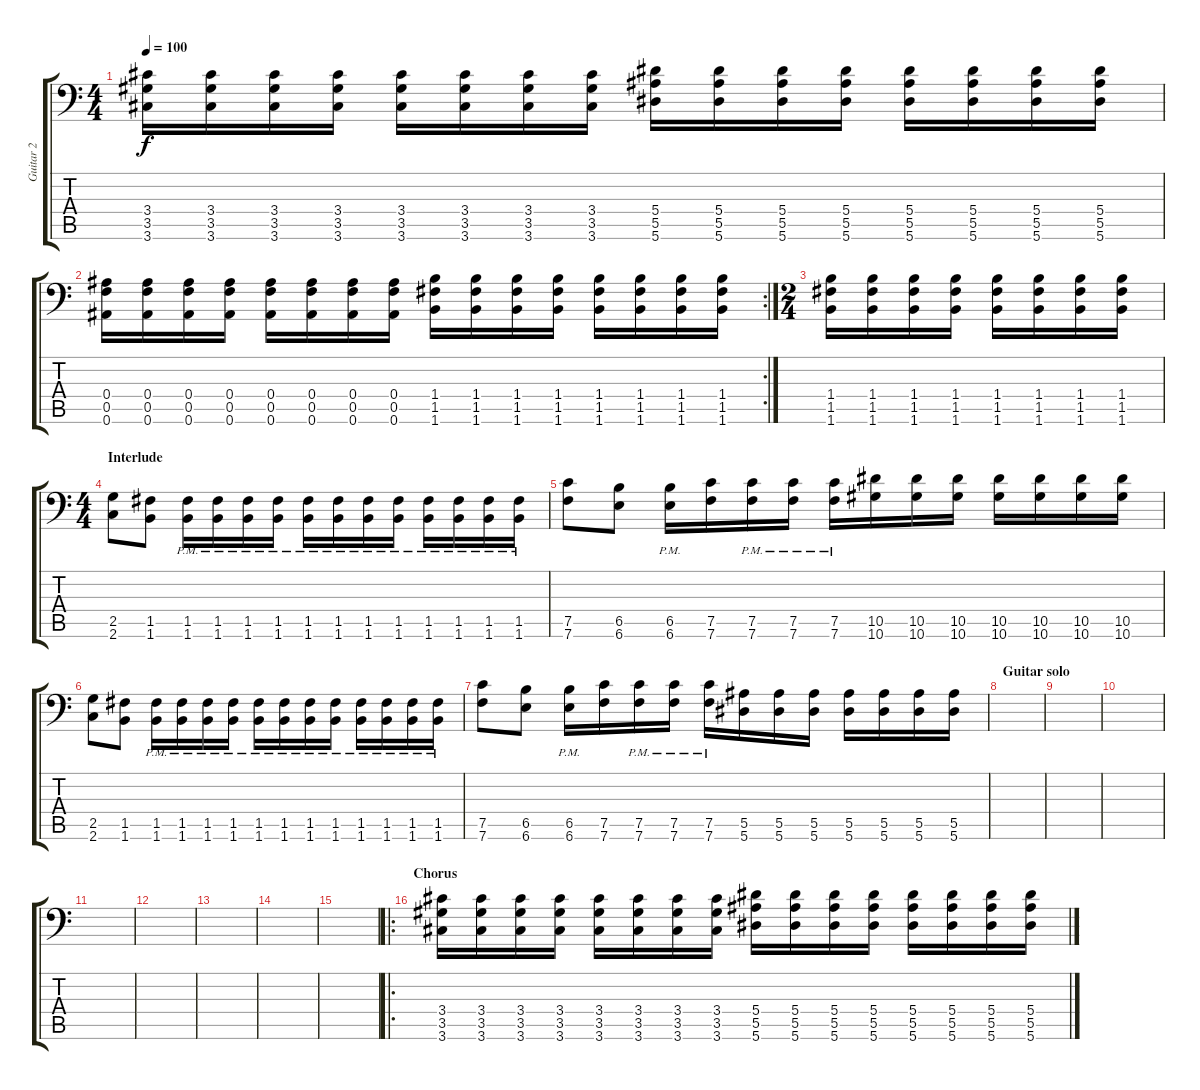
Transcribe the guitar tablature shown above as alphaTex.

\track ("Guitar 2" "Guitar 2") {instrument distortionguitar}
\staff {score tabs}
\tuning (C4 G3 Eb3 Bb2 F2 Bb1) {hide}
\ts (4 4)
\tempo 100
\clef f4
\ks c
(3.4 3.5 3.6).16{dy f} (3.4 3.5 3.6).16 (3.4 3.5 3.6).16 (3.4 3.5 3.6).16 (3.4 3.5 3.6).16 (3.4 3.5 3.6).16 (3.4 3.5 3.6).16 (3.4 3.5 3.6).16 (5.4 5.5 5.6).16 (5.4 5.5 5.6).16 (5.4 5.5 5.6).16 (5.4 5.5 5.6).16 (5.4 5.5 5.6).16 (5.4 5.5 5.6).16 (5.4 5.5 5.6).16 (5.4 5.5 5.6).16 |
\rc 2
(0.4 0.5 0.6).16 (0.4 0.5 0.6).16 (0.4 0.5 0.6).16 (0.4 0.5 0.6).16 (0.4 0.5 0.6).16 (0.4 0.5 0.6).16 (0.4 0.5 0.6).16 (0.4 0.5 0.6).16 (1.4 1.5 1.6).16 (1.4 1.5 1.6).16 (1.4 1.5 1.6).16 (1.4 1.5 1.6).16 (1.4 1.5 1.6).16 (1.4 1.5 1.6).16 (1.4 1.5 1.6).16 (1.4 1.5 1.6).16 |
\ts (2 4)
(1.4 1.5 1.6).16 (1.4 1.5 1.6).16 (1.4 1.5 1.6).16 (1.4 1.5 1.6).16 (1.4 1.5 1.6).16 (1.4 1.5 1.6).16 (1.4 1.5 1.6).16 (1.4 1.5 1.6).16 |
\ts (4 4)
\section ("" "Interlude")
(2.5 2.6).8 (1.5 1.6).8 (1.5{pm} 1.6{pm}).16 (1.5{pm} 1.6{pm}).16 (1.5{pm} 1.6{pm}).16 (1.5{pm} 1.6{pm}).16 (1.5{pm} 1.6{pm}).16 (1.5{pm} 1.6{pm}).16 (1.5{pm} 1.6{pm}).16 (1.5{pm} 1.6{pm}).16 (1.5{pm} 1.6{pm}).16 (1.5{pm} 1.6{pm}).16 (1.5{pm} 1.6{pm}).16 (1.5{pm} 1.6{pm}).16 |
(7.5 7.6).8 (6.5 6.6).8 (6.5{pm} 6.6{pm}).16 (7.5 7.6).16 (7.5{pm} 7.6{pm}).16 (7.5{pm} 7.6{pm}).16 (7.5{pm} 7.6{pm}).16 (10.5 10.6).16 (10.5 10.6).16 (10.5 10.6).16 (10.5 10.6).16 (10.5 10.6).16 (10.5 10.6).16 (10.5 10.6).16 |
(2.5 2.6).8 (1.5 1.6).8 (1.5{pm} 1.6{pm}).16 (1.5{pm} 1.6{pm}).16 (1.5{pm} 1.6{pm}).16 (1.5{pm} 1.6{pm}).16 (1.5{pm} 1.6{pm}).16 (1.5{pm} 1.6{pm}).16 (1.5{pm} 1.6{pm}).16 (1.5{pm} 1.6{pm}).16 (1.5{pm} 1.6{pm}).16 (1.5{pm} 1.6{pm}).16 (1.5{pm} 1.6{pm}).16 (1.5{pm} 1.6{pm}).16 |
(7.5 7.6).8 (6.5 6.6).8 (6.5{pm} 6.6{pm}).16 (7.5 7.6).16 (7.5{pm} 7.6{pm}).16 (7.5{pm} 7.6{pm}).16 (7.5{pm} 7.6{pm}).16 (5.5 5.6).16 (5.5 5.6).16 (5.5 5.6).16 (5.5 5.6).16 (5.5 5.6).16 (5.5 5.6).16 (5.5 5.6).16 |
\section ("" "Guitar solo")
|
|
|
|
|
|
|
|
\ro
\section ("" "Chorus")
(3.4 3.5 3.6).16 (3.4 3.5 3.6).16 (3.4 3.5 3.6).16 (3.4 3.5 3.6).16 (3.4 3.5 3.6).16 (3.4 3.5 3.6).16 (3.4 3.5 3.6).16 (3.4 3.5 3.6).16 (5.4 5.5 5.6).16 (5.4 5.5 5.6).16 (5.4 5.5 5.6).16 (5.4 5.5 5.6).16 (5.4 5.5 5.6).16 (5.4 5.5 5.6).16 (5.4 5.5 5.6).16 (5.4 5.5 5.6).16
